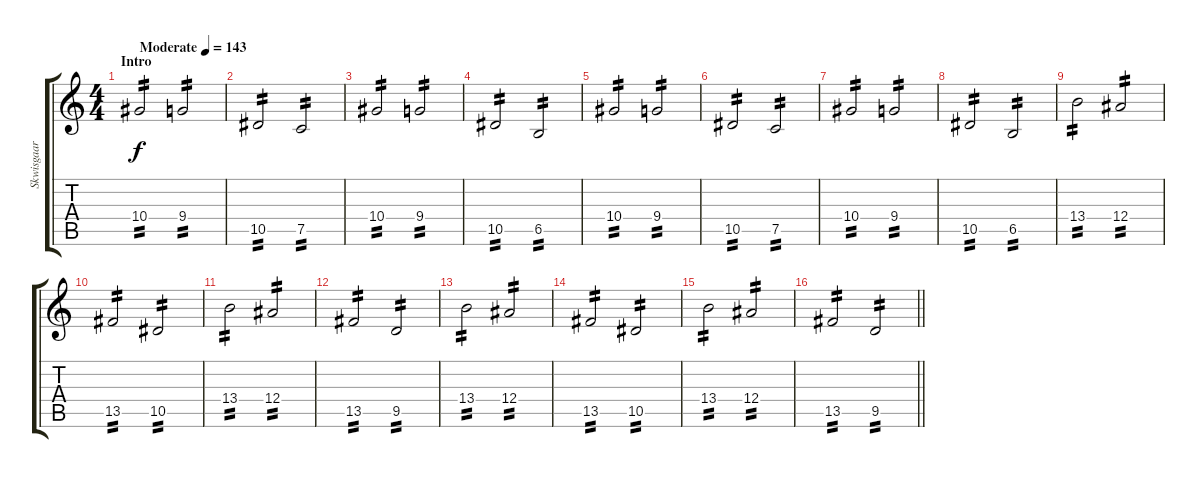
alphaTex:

\track ("Skwisgaar Skwigelf (Lead Guitar 1)" "Skwisgaar ") {instrument distortionguitar}
\staff {score tabs}
\tuning (C4 G3 Eb3 Bb2 F2 C2) {hide}
\ts (4 4)
\section ("" "Intro")
\tempo (143 "Moderate")
\clef g2
\ks c
10.4.2{tp 2 dy f instrument distortionguitar} 9.4.2{tp 2} |
10.5.2{tp 2} 7.5.2{tp 2} |
10.4.2{tp 2} 9.4.2{tp 2} |
10.5.2{tp 2} 6.5.2{tp 2} |
10.4.2{tp 2} 9.4.2{tp 2} |
10.5.2{tp 2} 7.5.2{tp 2} |
10.4.2{tp 2} 9.4.2{tp 2} |
10.5.2{tp 2} 6.5.2{tp 2} |
13.4.2{tp 2} 12.4.2{tp 2} |
13.5.2{tp 2} 10.5.2{tp 2} |
13.4.2{tp 2} 12.4.2{tp 2} |
13.5.2{tp 2} 9.5.2{tp 2} |
13.4.2{tp 2} 12.4.2{tp 2} |
13.5.2{tp 2} 10.5.2{tp 2} |
13.4.2{tp 2} 12.4.2{tp 2} |
\barLineRight lightlight
13.5.2{tp 2} 9.5.2{tp 2}
